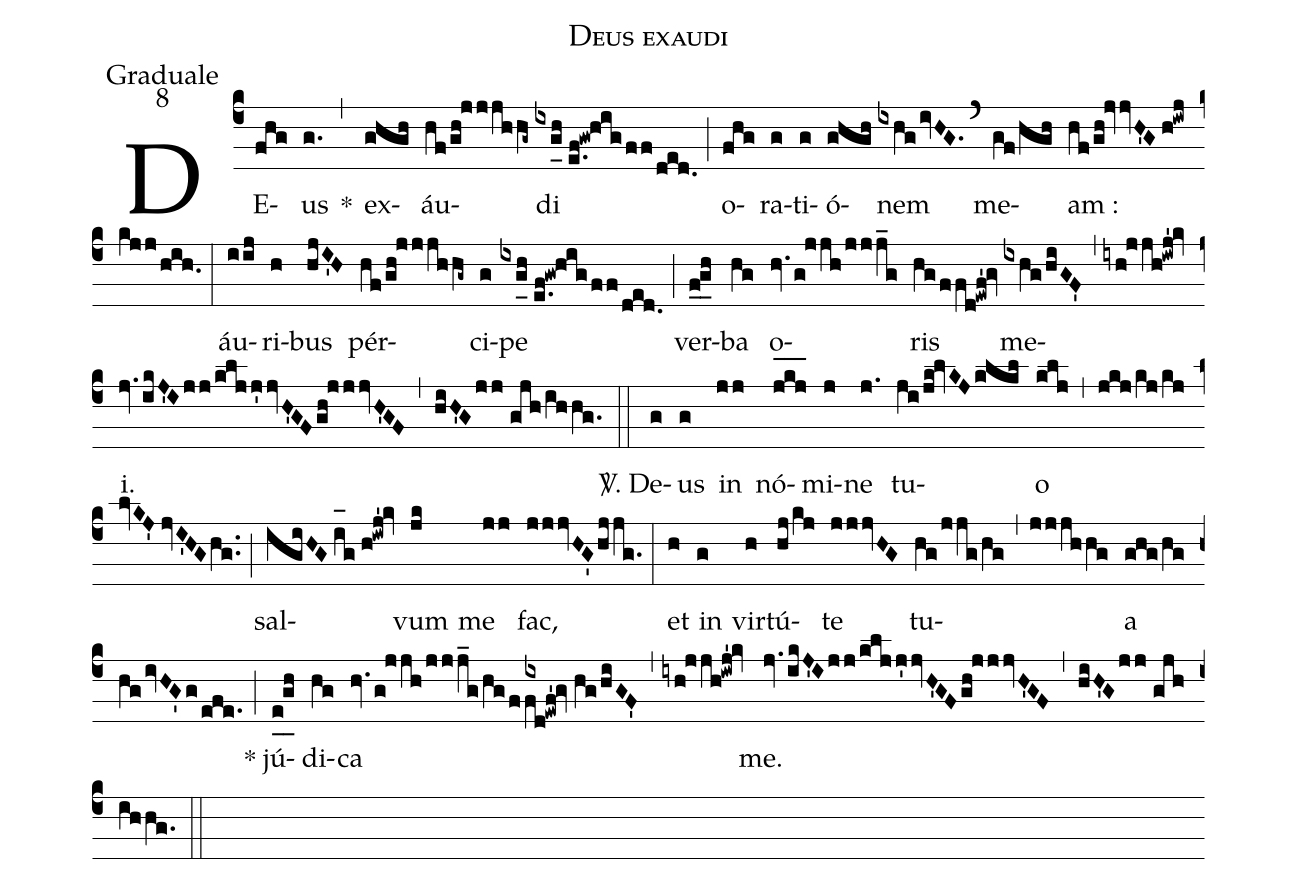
name:Deus exaudi;
office-part:Graduale;
mode:8;
%%
(c4) DE(fhg)us(g.) *(,) ex(ghgh)áu(hf/gh!jjjhhg~)di(ixg_[uh:l]h//e.f!gw!higff/ded.) (;) o(fhg)ra(g)ti(g)ó(ghgh)nem(ixhgivHG.) (`) me(gf/hgh)am :(hf/gh!jvvH'G//h!iwj/kjj/hih.) (:) áu(iij)ri(h)bus(hjI'H) pér(hf/gh!jjjhhg~)ci(g)pe(ixg_[uh:l]h//e.f!gw!higff/ded.) (;) ver(f_0g_h)ba(hg) o(hv.g!jjh/jjj_g)ris(hgffd!ewf'!gv) me(ixhg/hiGF')(,)(iyh!jjh!iwj'!kv)i.(jv.ikJ'Ijj/kljj'jvH'GFgh!jjjvH'GF) (,) (hiH'Gjj//gjh/ihhg.) (::) <sp>V/</sp>. De(g)us(g) in(jj) nó(j_[hl:1]k_[hl:1]j_[hl:1])mi(j)ne(j.) tu(ji/jk![oll:1{0]lvKJklkl)o(klj[oll:}]) (,) (jkj/kj/kjlvKJ'//jvI'HGhg..) (;) sal(igiHG//i_[oh:h]g//h!iwj'!kv)vum(jk) me(jj) fac,(jjjvHG'hjjg.) (:) et(h) in(g) vir(h)tú(hj/kj)te(jjjvHG) tu(hg/jjg/hg)(,)(jjjhhg)a(ghg/hg/hgivHG'g/efe.) (;) * jú(e_0[uh:l]!g_[uh:l]h)di(hg)ca(hv.g!jjh/jjj_g/hgf/[1]{ix}fd!ewf'!gv//hg/hiGF') (,) (iyh!jjh!iwj'!kv) me.(jv.ikJ'Ijj/kljj'jvH'GFgh!jjjvH'GF) (,) (hiH'Gjj//gjh/ihhg.) (::)
